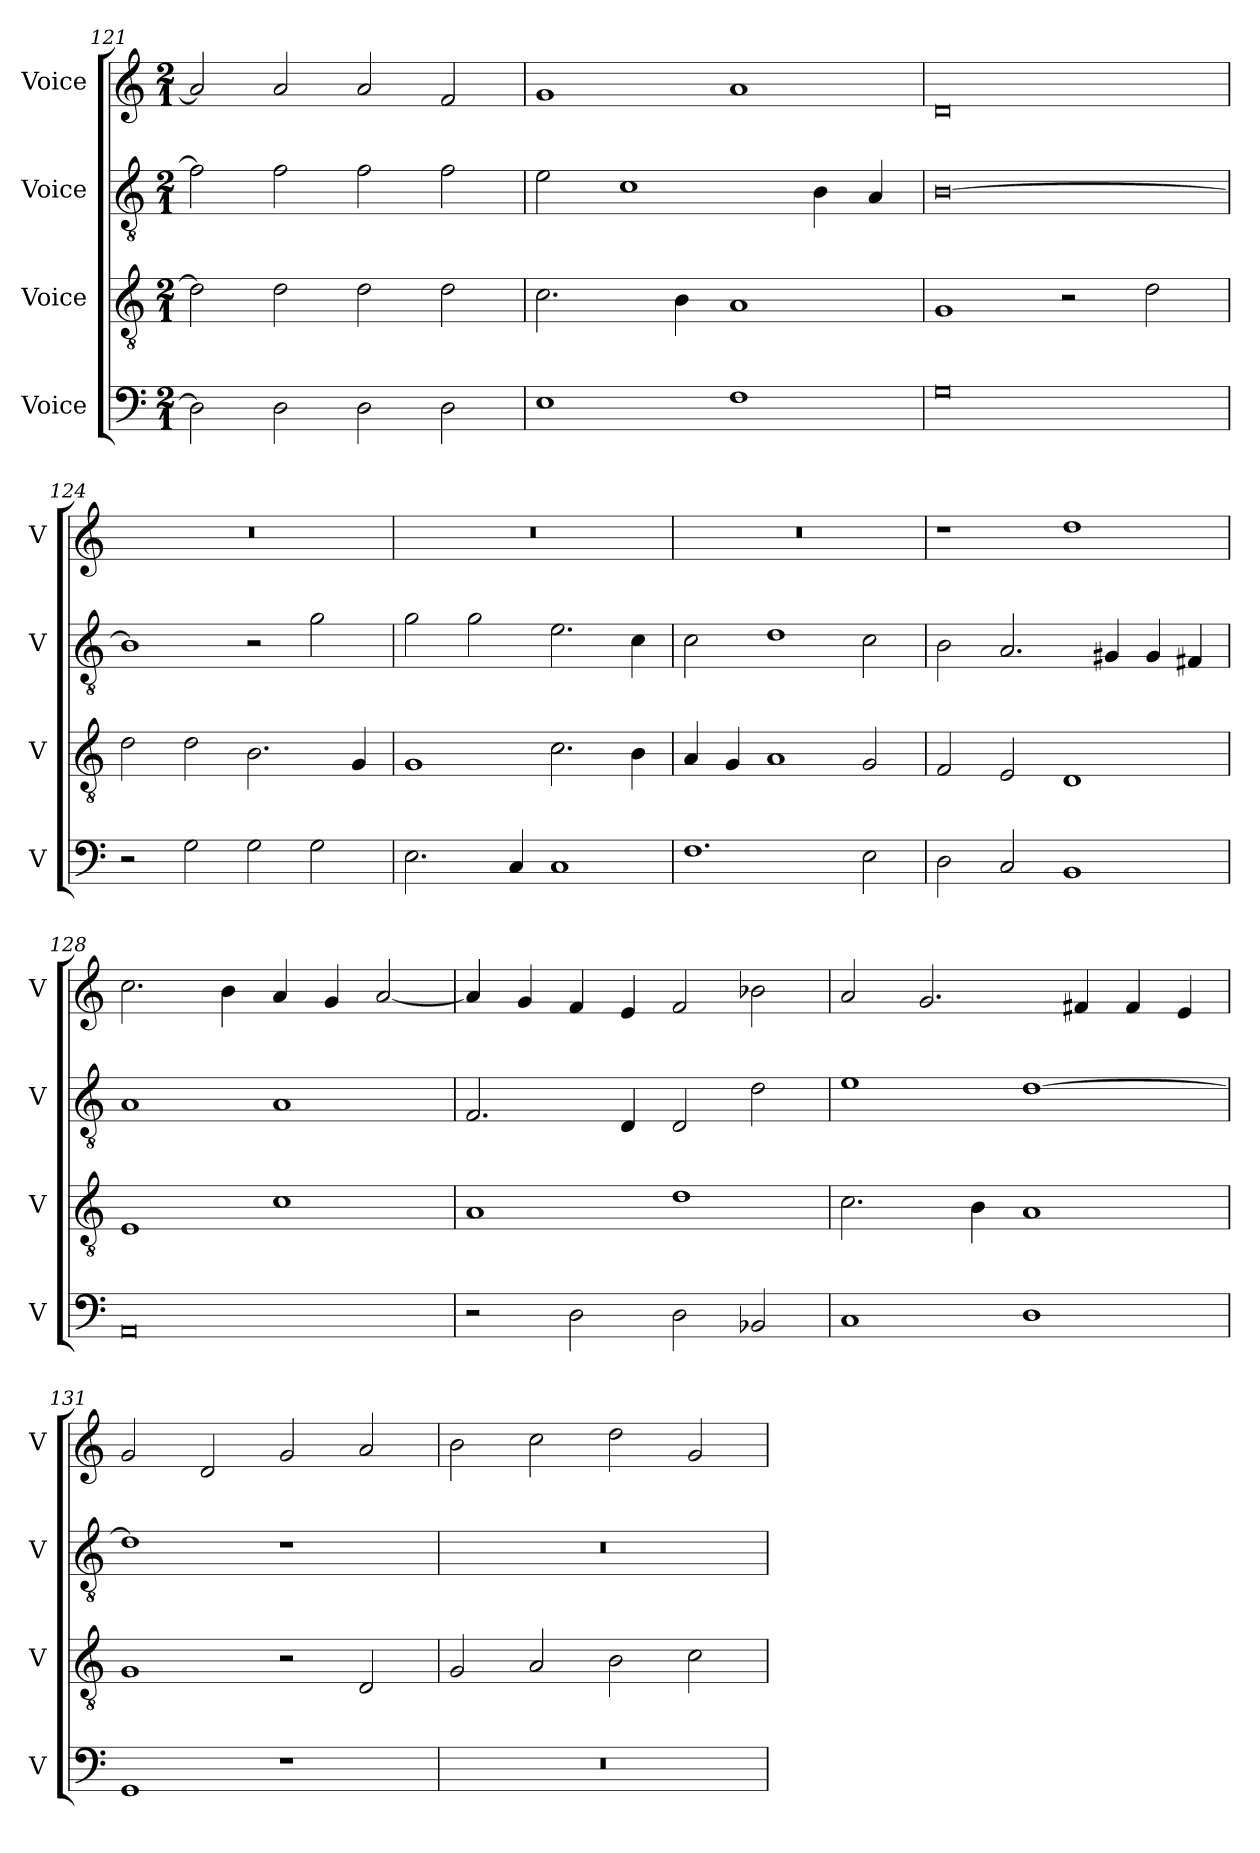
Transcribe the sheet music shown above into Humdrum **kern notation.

**kern	**kern	**kern	**kern
*part4	*part3	*part2	*part1
*staff4	*staff3	*staff2	*staff1
*I"Voice	*I"Voice	*I"Voice	*I"Voice
*I'V	*I'V	*I'V	*I'V
*clefF4	*clefGv2	*clefGv2	*clefG2
*k[]	*k[]	*k[]	*k[]
*M2/1	*M2/1	*M2/1	*M2/1
=121	=121	=121	=121
2D\]	2d\]	2f\]	2a/]
2D\	2d\	2f\	2a/
2D\	2d\	2f\	2a/
2D\	2d\	2f\	2f/
!!LO:LB:g=z
=122	=122	=122	=122
1E	2.c\	2e\	1g
.	.	1c	.
.	4B\	.	.
1F	1A	.	1a
.	.	4B\	.
.	.	4A/	.
=123	=123	=123	=123
0G	1G	[0B	0d
.	2r	.	.
.	2d\	.	.
=124	=124	=124	=124
2r	2d\	1B]	0r
2G\	2d\	.	.
2G\	2.B\	2r	.
2G\	.	2g\	.
.	4G/	.	.
=125	=125	=125	=125
2.E\	1G	2g\	0r
.	.	2g\	.
4C/	.	.	.
1C	2.c\	2.e\	.
.	4B\	4c\	.
!!LO:PB:g=z
=126	=126	=126	=126
1.F	4A/	2c\	0r
.	4G/	.	.
.	1A	1d	.
2E\	2G/	2c\	.
=127	=127	=127	=127
2D\	2F/	2B\	1r
2C/	2E/	2.A/	.
1BB	1D	.	1dd
.	.	4G#X/	.
.	.	4G#/	.
.	.	4F#X/	.
=128	=128	=128	=128
0AA	1E	1A	2.cc\
.	.	.	4b\
.	1c	1A	4a/
.	.	.	4g/
.	.	.	[2a/
!!LO:LB:g=z
=129	=129	=129	=129
2r	1A	2.F/	4a/]
.	.	.	4g/
2D\	.	.	4f/
.	.	4D/	4e/
2D\	1d	2D/	2f/
2BB-X/	.	2d\	2b-X\
=130	=130	=130	=130
1C	2.c\	1e	2a/
.	.	.	2.g/
.	4B\	.	.
1D	1A	[1d	.
.	.	.	4f#X/
.	.	.	4f#/
.	.	.	4e/
=131	=131	=131	=131
1GG	1G	1d]	2g/
.	.	.	2d/
1r	2r	1r	2g/
.	2D/	.	2a/
!!LO:LB:g=z
=132	=132	=132	=132
0r	2G/	0r	2b\
.	2A/	.	2cc\
.	2B\	.	2dd\
.	2c\	.	2g/
=	=	=	=
*-	*-	*-	*-
